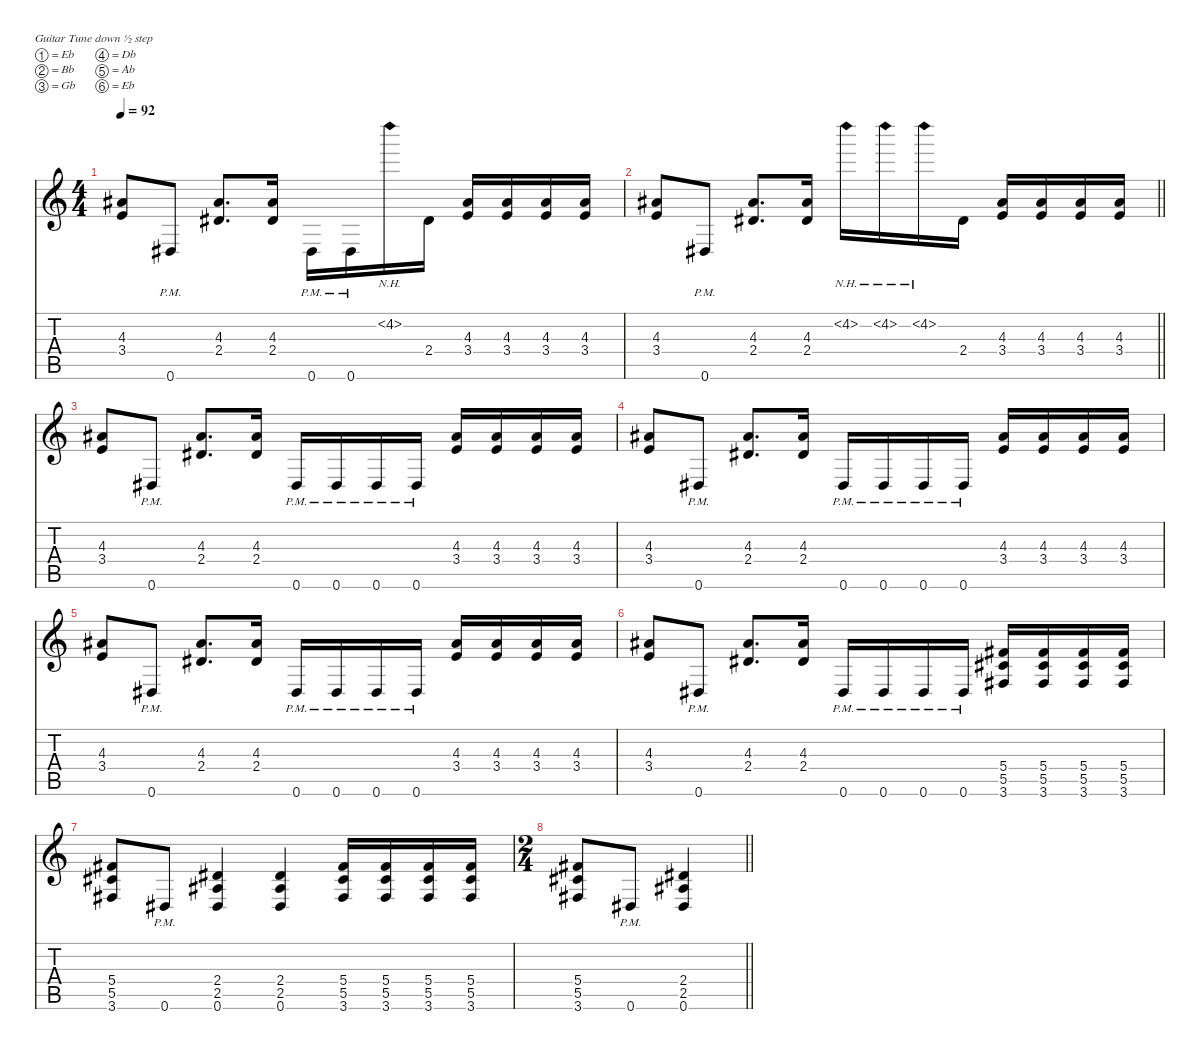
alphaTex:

\defaultSystemsLayout 4
\hideDynamics
\bracketExtendMode nobrackets
\singleTrackTrackNamePolicy hidden
\multiTrackTrackNamePolicy hidden
\otherSystemsTrackNameOrientation horizontal
\track ("James" "dist.guit.") {mute instrument distortionguitar}
\staff {score tabs}
\tuning (Eb4 Bb3 Gb3 Db3 Ab2 Eb2)
\ts (4 4)
\tempo 92
\clef g2
\ks c
(4.3{acc #} 3.4).8{dy f beam Up} 0.6{pm acc #}.8{beam Up} (4.3{acc #} 2.4{acc #}).8{d beam Up} (4.3{acc #} 2.4{acc #}).16{beam Up} 0.6{pm acc #}.16{beam Down} 0.6{pm acc #}.16{beam Down} 4.2{nh}.16{beam Down} 2.4{acc #}.16{beam Down} (4.3{acc #} 3.4).16{beam Up} (4.3{acc #} 3.4).16{beam Up} (4.3{acc #} 3.4).16{beam Up} (4.3{acc #} 3.4).16{beam Up} |
\barLineRight lightlight
(4.3{acc #} 3.4).8{beam Up} 0.6{pm acc #}.8{beam Up} (4.3{acc #} 2.4{acc #}).8{d beam Up} (4.3{acc #} 2.4{acc #}).16{beam Up} 4.2{nh}.16{beam Down} 4.2{nh}.16{beam Down} 4.2{nh}.16{beam Down} 2.4{acc #}.16{beam Down} (4.3{acc #} 3.4).16{beam Up} (4.3{acc #} 3.4).16{beam Up} (4.3{acc #} 3.4).16{beam Up} (4.3{acc #} 3.4).16{beam Up} |
\section ("" "")
(4.3{acc #} 3.4).8{beam Up} 0.6{pm acc #}.8{beam Up} (4.3{acc #} 2.4{acc #}).8{d beam Up} (4.3{acc #} 2.4{acc #}).16{beam Up} 0.6{pm acc #}.16{beam Up} 0.6{pm acc #}.16{beam Up} 0.6{pm acc #}.16{beam Up} 0.6{pm acc #}.16{beam Up} (4.3{acc #} 3.4).16{beam Up} (4.3{acc #} 3.4).16{beam Up} (4.3{acc #} 3.4).16{beam Up} (4.3{acc #} 3.4).16{beam Up} |
(4.3{acc #} 3.4).8{beam Up} 0.6{pm acc #}.8{beam Up} (4.3{acc #} 2.4{acc #}).8{d beam Up} (4.3{acc #} 2.4{acc #}).16{beam Up} 0.6{pm acc #}.16{beam Up} 0.6{pm acc #}.16{beam Up} 0.6{pm acc #}.16{beam Up} 0.6{pm acc #}.16{beam Up} (4.3{acc #} 3.4).16{beam Up} (4.3{acc #} 3.4).16{beam Up} (4.3{acc #} 3.4).16{beam Up} (4.3{acc #} 3.4).16{beam Up} |
(4.3{acc #} 3.4).8{beam Up} 0.6{pm acc #}.8{beam Up} (4.3{acc #} 2.4{acc #}).8{d beam Up} (4.3{acc #} 2.4{acc #}).16{beam Up} 0.6{pm acc #}.16{beam Up} 0.6{pm acc #}.16{beam Up} 0.6{pm acc #}.16{beam Up} 0.6{pm acc #}.16{beam Up} (4.3{acc #} 3.4).16{beam Up} (4.3{acc #} 3.4).16{beam Up} (4.3{acc #} 3.4).16{beam Up} (4.3{acc #} 3.4).16{beam Up} |
(4.3{acc #} 3.4).8{beam Up} 0.6{pm acc #}.8{beam Up} (4.3{acc #} 2.4{acc #}).8{d beam Up} (4.3{acc #} 2.4{acc #}).16{beam Up} 0.6{pm acc #}.16{beam Up} 0.6{pm acc #}.16{beam Up} 0.6{pm acc #}.16{beam Up} 0.6{pm acc #}.16{beam Up} (5.4{acc #} 5.5{acc #} 3.6{acc #}).16{beam Up} (5.4{acc #} 5.5{acc #} 3.6{acc #}).16{beam Up} (5.4{acc #} 5.5{acc #} 3.6{acc #}).16{beam Up} (5.4{acc #} 5.5{acc #} 3.6{acc #}).16{beam Up} |
(5.4{acc #} 5.5{acc #} 3.6{acc #}).8{beam Up} 0.6{pm acc #}.8{beam Up} (2.4{acc #} 2.5{acc #} 0.6{acc #}).4{beam Up} (2.4{acc #} 2.5{acc #} 0.6{acc #}).4{beam Up} (5.4{acc #} 5.5{acc #} 3.6{acc #}).16{beam Up} (5.4{acc #} 5.5{acc #} 3.6{acc #}).16{beam Up} (5.4{acc #} 5.5{acc #} 3.6{acc #}).16{beam Up} (5.4{acc #} 5.5{acc #} 3.6{acc #}).16{beam Up} |
\ts (2 4)
\beaming (8 2 2)
\barLineRight lightlight
(5.4{acc #} 5.5{acc #} 3.6{acc #}).8{beam Up} 0.6{pm acc #}.8{beam Up} (2.4{acc #} 2.5{acc #} 0.6{acc #}).4{beam Up}
